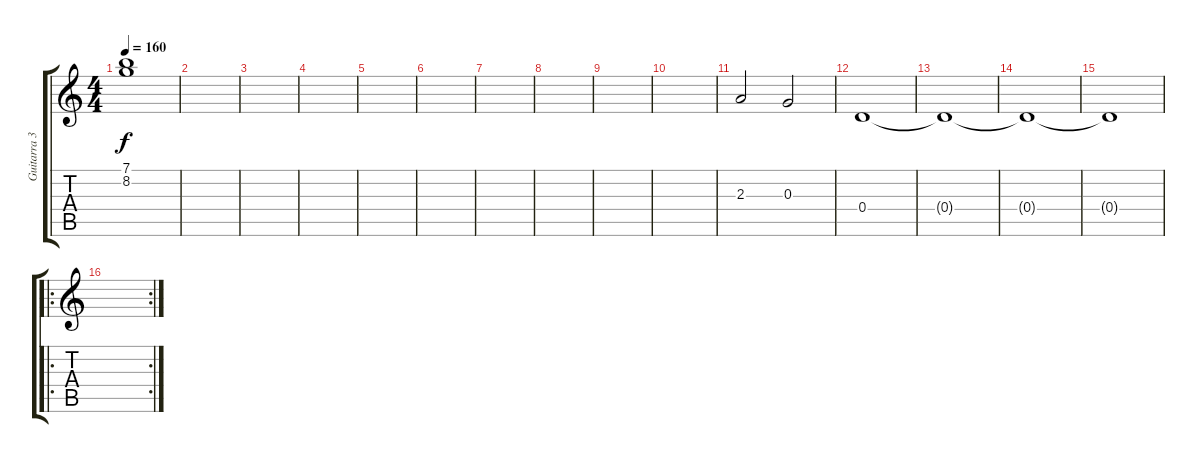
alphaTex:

\track ("Guitarra 3" "Guitarra 3") {instrument distortionguitar}
\staff {score tabs}
\tuning (E4 B3 G3 D3 A2 E2) {hide}
\ts (4 4)
\tempo 160
\clef g2
\ks c
(7.1{t} 8.2{t}).1{dy f} |
|
|
|
|
|
|
|
|
|
2.3.2 0.3.2 |
0.4.1 |
0.4{t}.1 |
0.4{t}.1 |
0.4{t}.1 |
\ro
\rc 2
